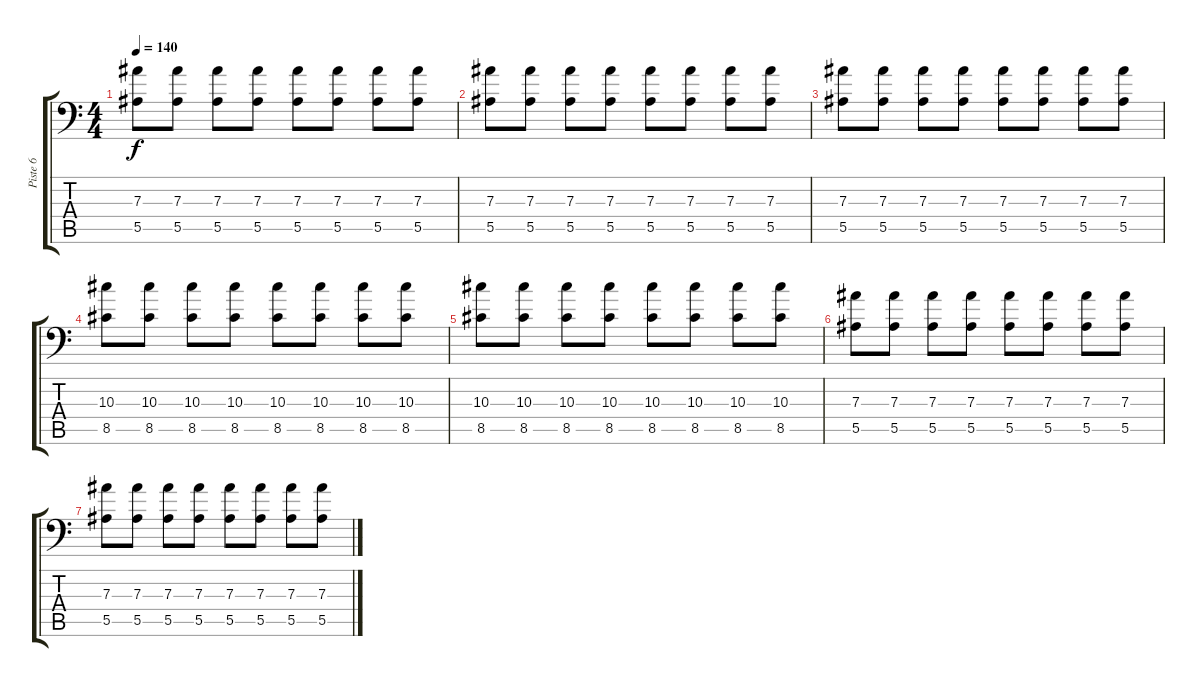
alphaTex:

\track ("Piste 6" "Piste 6") {instrument overdrivenguitar}
\staff {score tabs}
\tuning (C4 G3 Eb3 Bb2 F2 Bb1) {hide}
\ts (4 4)
\tempo 140
\clef f4
\ks c
(7.3 5.5).8{dy f} (7.3 5.5).8 (7.3 5.5).8 (7.3 5.5).8 (7.3 5.5).8 (7.3 5.5).8 (7.3 5.5).8 (7.3 5.5).8 |
(7.3 5.5).8 (7.3 5.5).8 (7.3 5.5).8 (7.3 5.5).8 (7.3 5.5).8 (7.3 5.5).8 (7.3 5.5).8 (7.3 5.5).8 |
(7.3 5.5).8 (7.3 5.5).8 (7.3 5.5).8 (7.3 5.5).8 (7.3 5.5).8 (7.3 5.5).8 (7.3 5.5).8 (7.3 5.5).8 |
(10.3 8.5).8 (10.3 8.5).8 (10.3 8.5).8 (10.3 8.5).8 (10.3 8.5).8 (10.3 8.5).8 (10.3 8.5).8 (10.3 8.5).8 |
(10.3 8.5).8 (10.3 8.5).8 (10.3 8.5).8 (10.3 8.5).8 (10.3 8.5).8 (10.3 8.5).8 (10.3 8.5).8 (10.3 8.5).8 |
(7.3 5.5).8 (7.3 5.5).8 (7.3 5.5).8 (7.3 5.5).8 (7.3 5.5).8 (7.3 5.5).8 (7.3 5.5).8 (7.3 5.5).8 |
(7.3 5.5).8 (7.3 5.5).8 (7.3 5.5).8 (7.3 5.5).8 (7.3 5.5).8 (7.3 5.5).8 (7.3 5.5).8 (7.3 5.5).8
